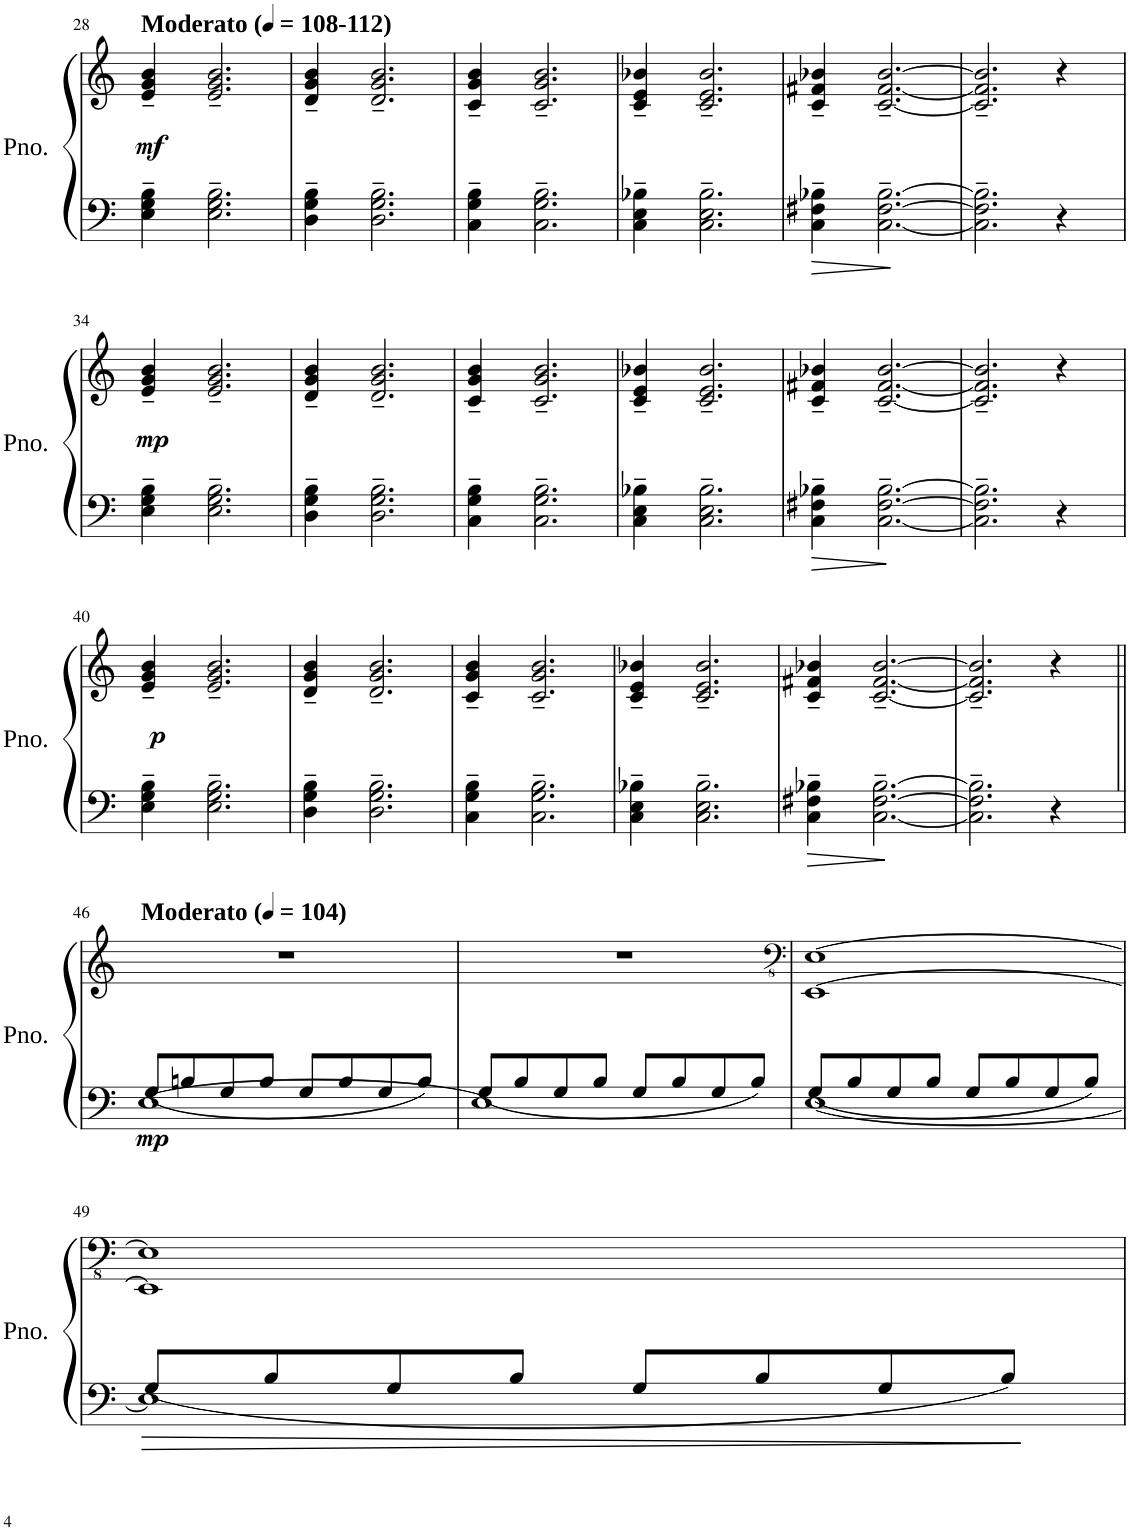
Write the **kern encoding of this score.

**kern	**kern	**dynam
*part1	*part1	*part1
*staff2	*staff1	*staff1/2
*I"Piano	*	*
*I'Pno.	*	*
!!LO:PB:g=z
*clefF4	*clefG2	*
*k[]	*k[]	*
*M4/4	*M4/4	*
*MM108	*MM108	*
=28	=28	=28
!	!LO:TX:a:B:t=Moderato (	!
!	!LO:TX:a:B:t=-112)	!
!	!	!LO:DY:b
4E\~ 4G\~ 4B\~	4e/~ 4g/~ 4b/~	mf
2.E\~ 2.G\~ 2.B\~	2.e/~ 2.g/~ 2.b/~	.
=29	=29	=29
4D\~ 4G\~ 4B\~	4d/~ 4g/~ 4b/~	.
2.D\~ 2.G\~ 2.B\~	2.d/~ 2.g/~ 2.b/~	.
=30	=30	=30
4C\~ 4G\~ 4B\~	4c/~ 4g/~ 4b/~	.
2.C\~ 2.G\~ 2.B\~	2.c/~ 2.g/~ 2.b/~	.
=31	=31	=31
4C\~ 4E\~ 4B-X\~	4c/~ 4e/~ 4b-X/~	.
2.C\~ 2.E\~ 2.B-\~	2.c/~ 2.e/~ 2.b-/~	.
=32	=32	=32
4C\~ 4F#X\~ 4B-X\~	4c/~ 4f#X/~ 4b-X/~	.
[2.C\~ [2.F#\~ [2.B-\~	[2.c/~ [2.f#/~ [2.b-/~	.
=33	=33	=33
2.C\]~ 2.F#\]~ 2.B-\]~	2.c/]~ 2.f#/]~ 2.b-/]~	.
4r	4r	.
!!LO:LB:g=z
=34	=34	=34
!	!	!LO:DY:b
4E\~ 4G\~ 4B\~	4e/~ 4g/~ 4b/~	mp
2.E\~ 2.G\~ 2.B\~	2.e/~ 2.g/~ 2.b/~	.
=35	=35	=35
4D\~ 4G\~ 4B\~	4d/~ 4g/~ 4b/~	.
2.D\~ 2.G\~ 2.B\~	2.d/~ 2.g/~ 2.b/~	.
=36	=36	=36
4C\~ 4G\~ 4B\~	4c/~ 4g/~ 4b/~	.
2.C\~ 2.G\~ 2.B\~	2.c/~ 2.g/~ 2.b/~	.
=37	=37	=37
4C\~ 4E\~ 4B-X\~	4c/~ 4e/~ 4b-X/~	.
2.C\~ 2.E\~ 2.B-\~	2.c/~ 2.e/~ 2.b-/~	.
=38	=38	=38
4C\~ 4F#X\~ 4B-X\~	4c/~ 4f#X/~ 4b-X/~	.
[2.C\~ [2.F#\~ [2.B-\~	[2.c/~ [2.f#/~ [2.b-/~	.
=39	=39	=39
2.C\]~ 2.F#\]~ 2.B-\]~	2.c/]~ 2.f#/]~ 2.b-/]~	.
4r	4r	.
!!LO:LB:g=z
=40	=40	=40
!	!	!LO:DY:b
4E\~ 4G\~ 4B\~	4e/~ 4g/~ 4b/~	p
2.E\~ 2.G\~ 2.B\~	2.e/~ 2.g/~ 2.b/~	.
=41	=41	=41
4D\~ 4G\~ 4B\~	4d/~ 4g/~ 4b/~	.
2.D\~ 2.G\~ 2.B\~	2.d/~ 2.g/~ 2.b/~	.
=42	=42	=42
4C\~ 4G\~ 4B\~	4c/~ 4g/~ 4b/~	.
2.C\~ 2.G\~ 2.B\~	2.c/~ 2.g/~ 2.b/~	.
=43	=43	=43
4C\~ 4E\~ 4B-X\~	4c/~ 4e/~ 4b-X/~	.
2.C\~ 2.E\~ 2.B-\~	2.c/~ 2.e/~ 2.b-/~	.
=44	=44	=44
4C\~ 4F#X\~ 4B-X\~	4c/~ 4f#X/~ 4b-X/~	.
[2.C\~ [2.F#\~ [2.B-\~	[2.c/~ [2.f#/~ [2.b-/~	.
=45	=45	=45
2.C\]~ 2.F#\]~ 2.B-\]~	2.c/]~ 2.f#/]~ 2.b-/]~	.
4r	4r	.
!!LO:LB:g=z
=46||	=46||	=46||
*	*MM104	*
*^	*	*
!	!	!LO:TX:a:B:t=Moderato	!
!	!	!	!LO:DY:b=2
[1E	8G/L	1r	mp
.	8Bn/	.	.
.	8G/	.	.
.	8B/J	.	.
.	8G/L	.	.
.	8B/	.	.
.	8G/	.	.
.	8B/J	.	.
=47	=47	=47	=47
1E]	8G/L	1r	.
.	8B/	.	.
.	8G/	.	.
.	8B/J	.	.
.	8G/L	.	.
.	8B/	.	.
.	8G/	.	.
.	8B/J	.	.
=48	=48	=48	=48
*	*	*clefFv4	*
*	*	*^	*
[1E	8G/L	[1EE	[1EEE	.
.	8B/	.	.	.
.	8G/	.	.	.
.	8B/J	.	.	.
.	8G/L	.	.	.
.	8B/	.	.	.
.	8G/	.	.	.
.	8B/J	.	.	.
!!LO:LB:g=z	!!
=49	=49	=49	=49	=49
1E]	8G/L	1EE]	1EEE]	.
.	8B/	.	.	.
.	8G/	.	.	.
.	8B/J	.	.	.
.	8G/L	.	.	.
.	8B/	.	.	.
.	8G/	.	.	.
.	8B/J	.	.	.
*v	*v	*	*	*
*	*v	*v	*
=	=	=
*-	*-	*-
